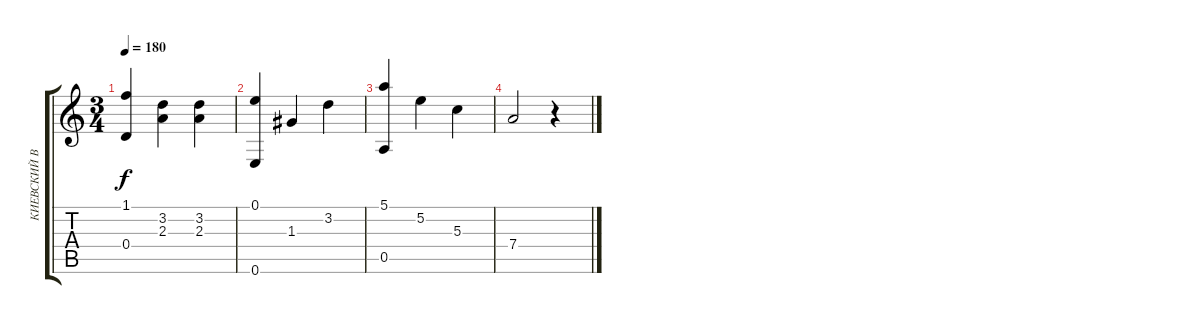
\track ("КИЕВСКИЙ ВАЛЬС" "КИЕВСКИЙ В") {instrument acousticguitarnylon}
\staff {score tabs}
\tuning (E4 B3 G3 D3 A2 E2) {hide}
\ts (3 4)
\tempo 180
\clef g2
\ks c
(1.1 0.4).4{dy f} (3.2 2.3).4 (3.2 2.3).4 |
(0.1 0.6).4 1.3.4 3.2.4 |
(5.1 0.5).4 5.2.4 5.3.4 |
7.4.2 r.4
